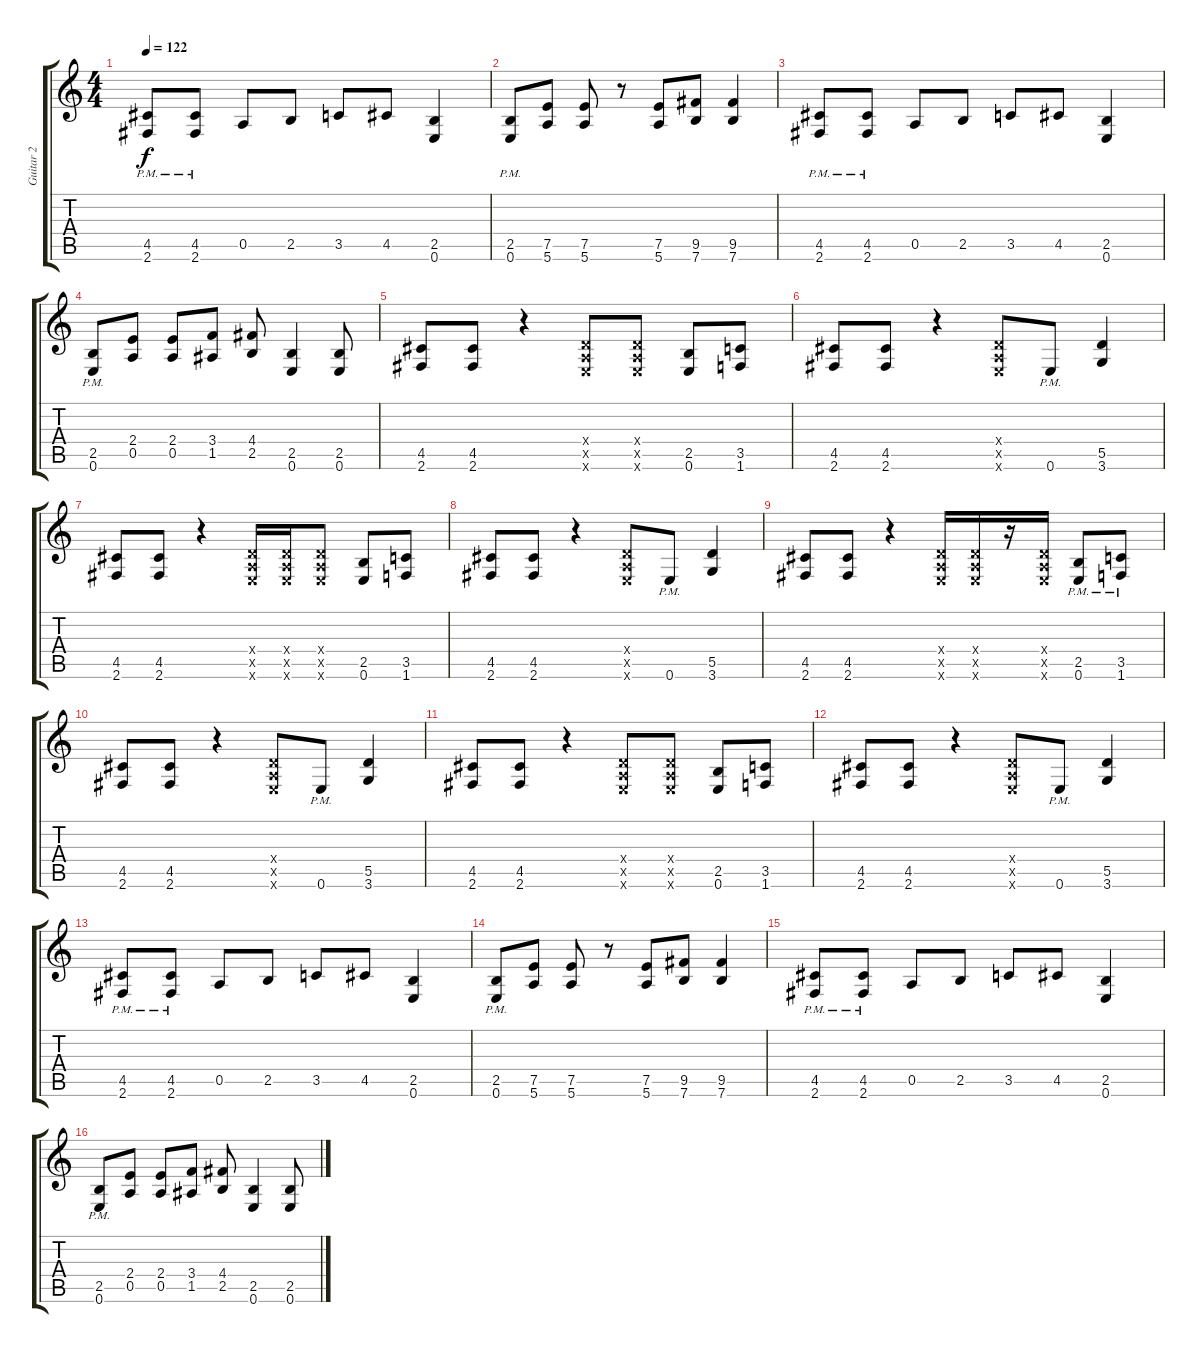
\track ("Guitar 2" "Guitar 2") {instrument distortionguitar}
\staff {score tabs}
\tuning (E4 B3 G3 D3 A2 E2) {hide}
\ts (4 4)
\tempo 122
\clef g2
\ks c
(4.5{pm} 2.6{pm}).8{dy f} (4.5{pm} 2.6{pm}).8 0.5.8 2.5.8 3.5.8 4.5.8 (2.5 0.6).4 |
(2.5{pm} 0.6{pm}).8 (7.5 5.6).8 (7.5 5.6).8 r.8 (7.5 5.6).8 (9.5 7.6).8 (9.5 7.6).4 |
(4.5{pm} 2.6{pm}).8 (4.5{pm} 2.6{pm}).8 0.5.8 2.5.8 3.5.8 4.5.8 (2.5 0.6).4 |
(2.5{pm} 0.6{pm}).8 (2.4 0.5).8 (2.4 0.5).8 (3.4 1.5).8 (4.4 2.5).8 (2.5 0.6).4 (2.5 0.6).8 |
(4.5 2.6).8 (4.5 2.6).8 r.4 (0.4{x} 0.5{x} 0.6{x}).8 (0.4{x} 0.5{x} 0.6{x}).8 (2.5 0.6).8 (3.5 1.6).8 |
(4.5 2.6).8 (4.5 2.6).8 r.4 (0.4{x} 0.5{x} 0.6{x}).8 0.6{pm}.8 (5.5 3.6).4 |
(4.5 2.6).8 (4.5 2.6).8 r.4 (0.4{x} 0.5{x} 0.6{x}).16 (0.4{x} 0.5{x} 0.6{x}).16 (0.4{x} 0.5{x} 0.6{x}).8 (2.5 0.6).8 (3.5 1.6).8 |
(4.5 2.6).8 (4.5 2.6).8 r.4 (0.4{x} 0.5{x} 0.6{x}).8 0.6{pm}.8 (5.5 3.6).4 |
(4.5 2.6).8 (4.5 2.6).8 r.4 (0.4{x} 0.5{x} 0.6{x}).16 (0.4{x} 0.5{x} 0.6{x}).16 r.16 (0.4{x} 0.5{x} 0.6{x}).16 (2.5{pm} 0.6{pm}).8 (3.5{pm} 1.6{pm}).8 |
(4.5 2.6).8 (4.5 2.6).8 r.4 (0.4{x} 0.5{x} 0.6{x}).8 0.6{pm}.8 (5.5 3.6).4 |
(4.5 2.6).8 (4.5 2.6).8 r.4 (0.4{x} 0.5{x} 0.6{x}).8 (0.4{x} 0.5{x} 0.6{x}).8 (2.5 0.6).8 (3.5 1.6).8 |
(4.5 2.6).8 (4.5 2.6).8 r.4 (0.4{x} 0.5{x} 0.6{x}).8 0.6{pm}.8 (5.5 3.6).4 |
(4.5{pm} 2.6{pm}).8 (4.5{pm} 2.6{pm}).8 0.5.8 2.5.8 3.5.8 4.5.8 (2.5 0.6).4 |
(2.5{pm} 0.6{pm}).8 (7.5 5.6).8 (7.5 5.6).8 r.8 (7.5 5.6).8 (9.5 7.6).8 (9.5 7.6).4 |
(4.5{pm} 2.6{pm}).8 (4.5{pm} 2.6{pm}).8 0.5.8 2.5.8 3.5.8 4.5.8 (2.5 0.6).4 |
(2.5{pm} 0.6{pm}).8 (2.4 0.5).8 (2.4 0.5).8 (3.4 1.5).8 (4.4 2.5).8 (2.5 0.6).4 (2.5 0.6).8
